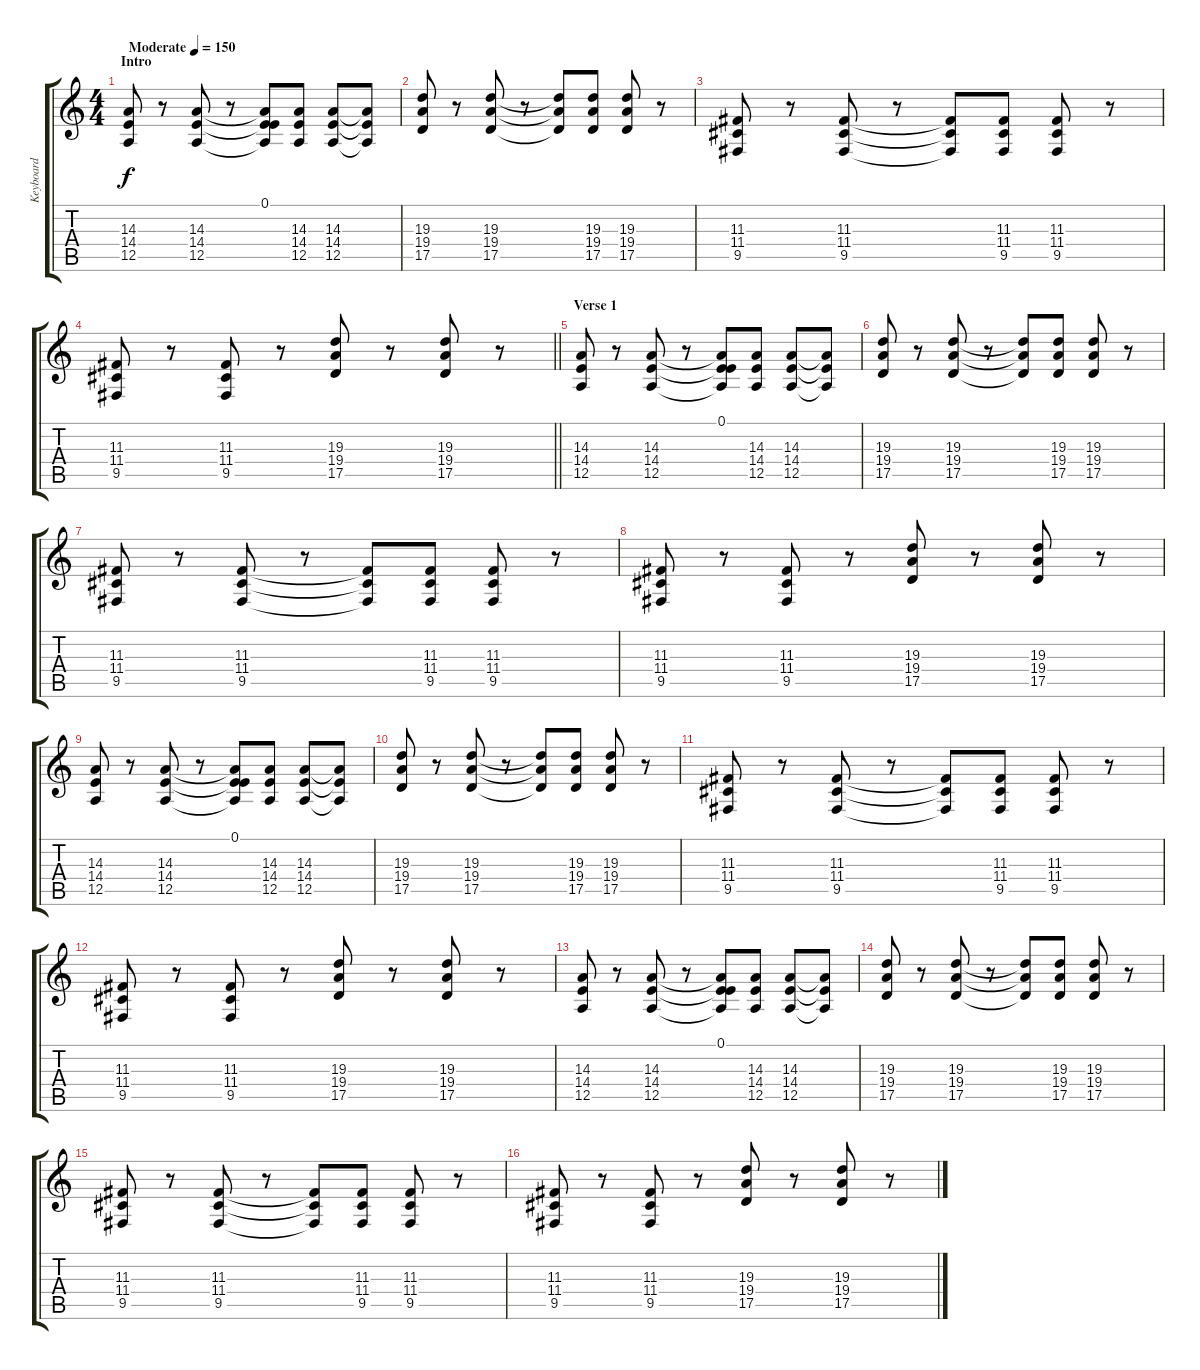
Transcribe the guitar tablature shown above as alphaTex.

\track ("Keyboard" "Keyboard") {instrument lead5charang}
\staff {score tabs}
\tuning (E4 B3 G3 D3 A2 E2) {hide}
\ts (4 4)
\section ("" "Intro")
\tempo (150 "Moderate")
\clef g2
\ks c
(14.3 14.4 12.5).8{dy f instrument lead5charang} r.8 (14.3 14.4 12.5).8 r.8 (0.1 14.3{t} 14.4{t} 12.5{t}).8 (14.3 14.4 12.5).8 (14.3 14.4 12.5).8 (14.3{t} 14.4{t} 12.5{t}).8 |
(19.3 19.4 17.5).8 r.8 (19.3 19.4 17.5).8 r.8 (19.3{t} 19.4{t} 17.5{t}).8 (19.3 19.4 17.5).8 (19.3 19.4 17.5).8 r.8 |
(11.3 11.4 9.5).8 r.8 (11.3 11.4 9.5).8 r.8 (11.3{t} 11.4{t} 9.5{t}).8 (11.3 11.4 9.5).8 (11.3 11.4 9.5).8 r.8 |
\barLineRight lightlight
(11.3 11.4 9.5).8 r.8 (11.3 11.4 9.5).8 r.8 (19.3 19.4 17.5).8 r.8 (19.3 19.4 17.5).8 r.8 |
\section ("" "Verse 1")
(14.3 14.4 12.5).8 r.8 (14.3 14.4 12.5).8 r.8 (0.1 14.3{t} 14.4{t} 12.5{t}).8 (14.3 14.4 12.5).8 (14.3 14.4 12.5).8 (14.3{t} 14.4{t} 12.5{t}).8 |
(19.3 19.4 17.5).8 r.8 (19.3 19.4 17.5).8 r.8 (19.3{t} 19.4{t} 17.5{t}).8 (19.3 19.4 17.5).8 (19.3 19.4 17.5).8 r.8 |
(11.3 11.4 9.5).8 r.8 (11.3 11.4 9.5).8 r.8 (11.3{t} 11.4{t} 9.5{t}).8 (11.3 11.4 9.5).8 (11.3 11.4 9.5).8 r.8 |
(11.3 11.4 9.5).8 r.8 (11.3 11.4 9.5).8 r.8 (19.3 19.4 17.5).8 r.8 (19.3 19.4 17.5).8 r.8 |
(14.3 14.4 12.5).8 r.8 (14.3 14.4 12.5).8 r.8 (0.1 14.3{t} 14.4{t} 12.5{t}).8 (14.3 14.4 12.5).8 (14.3 14.4 12.5).8 (14.3{t} 14.4{t} 12.5{t}).8 |
(19.3 19.4 17.5).8 r.8 (19.3 19.4 17.5).8 r.8 (19.3{t} 19.4{t} 17.5{t}).8 (19.3 19.4 17.5).8 (19.3 19.4 17.5).8 r.8 |
(11.3 11.4 9.5).8 r.8 (11.3 11.4 9.5).8 r.8 (11.3{t} 11.4{t} 9.5{t}).8 (11.3 11.4 9.5).8 (11.3 11.4 9.5).8 r.8 |
(11.3 11.4 9.5).8 r.8 (11.3 11.4 9.5).8 r.8 (19.3 19.4 17.5).8 r.8 (19.3 19.4 17.5).8 r.8 |
(14.3 14.4 12.5).8 r.8 (14.3 14.4 12.5).8 r.8 (0.1 14.3{t} 14.4{t} 12.5{t}).8 (14.3 14.4 12.5).8 (14.3 14.4 12.5).8 (14.3{t} 14.4{t} 12.5{t}).8 |
(19.3 19.4 17.5).8 r.8 (19.3 19.4 17.5).8 r.8 (19.3{t} 19.4{t} 17.5{t}).8 (19.3 19.4 17.5).8 (19.3 19.4 17.5).8 r.8 |
(11.3 11.4 9.5).8 r.8 (11.3 11.4 9.5).8 r.8 (11.3{t} 11.4{t} 9.5{t}).8 (11.3 11.4 9.5).8 (11.3 11.4 9.5).8 r.8 |
(11.3 11.4 9.5).8 r.8 (11.3 11.4 9.5).8 r.8 (19.3 19.4 17.5).8 r.8 (19.3 19.4 17.5).8 r.8
